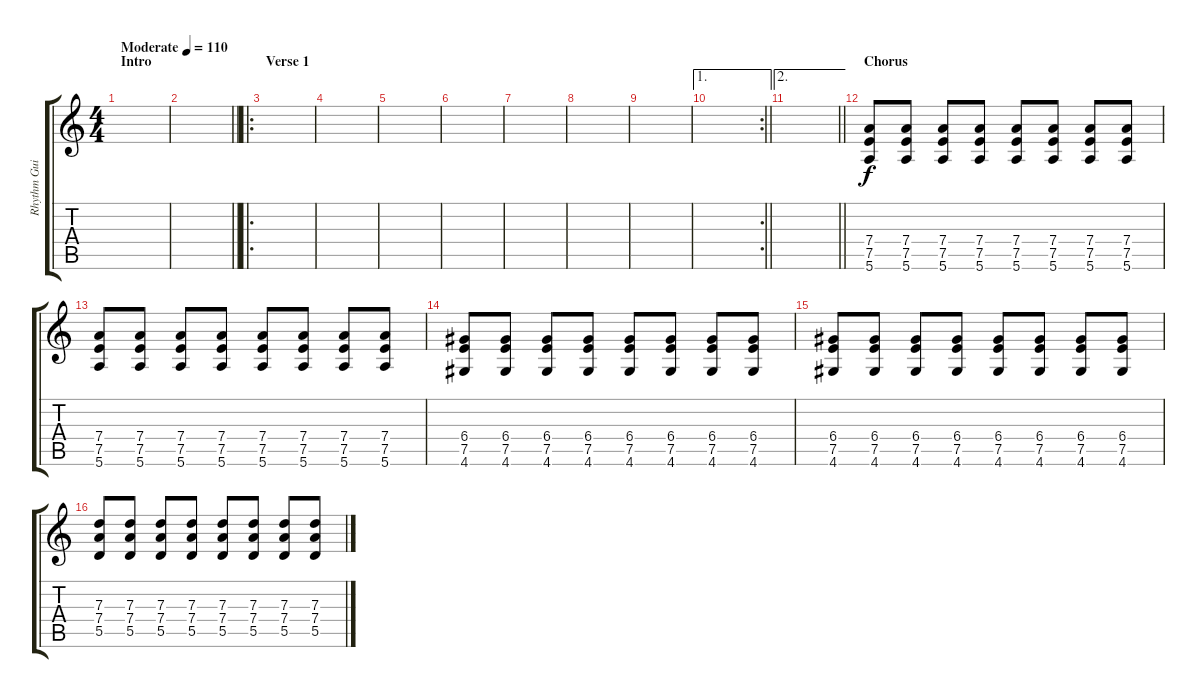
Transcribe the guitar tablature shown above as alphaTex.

\track ("Rhythm Guitar" "Rhythm Gui") {instrument acousticguitarsteel}
\staff {score tabs}
\tuning (E4 B3 G3 D3 A2 E2) {hide}
\ts (4 4)
\section ("" "Intro")
\tempo (110 "Moderate")
\clef g2
\ks c
|
\barLineRight lightlight
|
\ro
\section ("" "Verse 1")
|
|
|
|
|
|
|
\ae 1
\rc 2
\barLineRight lightlight
|
\ae 2
\barLineRight lightlight
|
\section ("" "Chorus")
(7.4 7.5 5.6).8 (7.4 7.5 5.6).8 (7.4 7.5 5.6).8 (7.4 7.5 5.6).8 (7.4 7.5 5.6).8 (7.4 7.5 5.6).8 (7.4 7.5 5.6).8 (7.4 7.5 5.6).8 |
(7.4 7.5 5.6).8 (7.4 7.5 5.6).8 (7.4 7.5 5.6).8 (7.4 7.5 5.6).8 (7.4 7.5 5.6).8 (7.4 7.5 5.6).8 (7.4 7.5 5.6).8 (7.4 7.5 5.6).8 |
(6.4 7.5 4.6).8 (6.4 7.5 4.6).8 (6.4 7.5 4.6).8 (6.4 7.5 4.6).8 (6.4 7.5 4.6).8 (6.4 7.5 4.6).8 (6.4 7.5 4.6).8 (6.4 7.5 4.6).8 |
(6.4 7.5 4.6).8 (6.4 7.5 4.6).8 (6.4 7.5 4.6).8 (6.4 7.5 4.6).8 (6.4 7.5 4.6).8 (6.4 7.5 4.6).8 (6.4 7.5 4.6).8 (6.4 7.5 4.6).8 |
(7.3 7.4 5.5).8 (7.3 7.4 5.5).8 (7.3 7.4 5.5).8 (7.3 7.4 5.5).8 (7.3 7.4 5.5).8 (7.3 7.4 5.5).8 (7.3 7.4 5.5).8 (7.3 7.4 5.5).8
